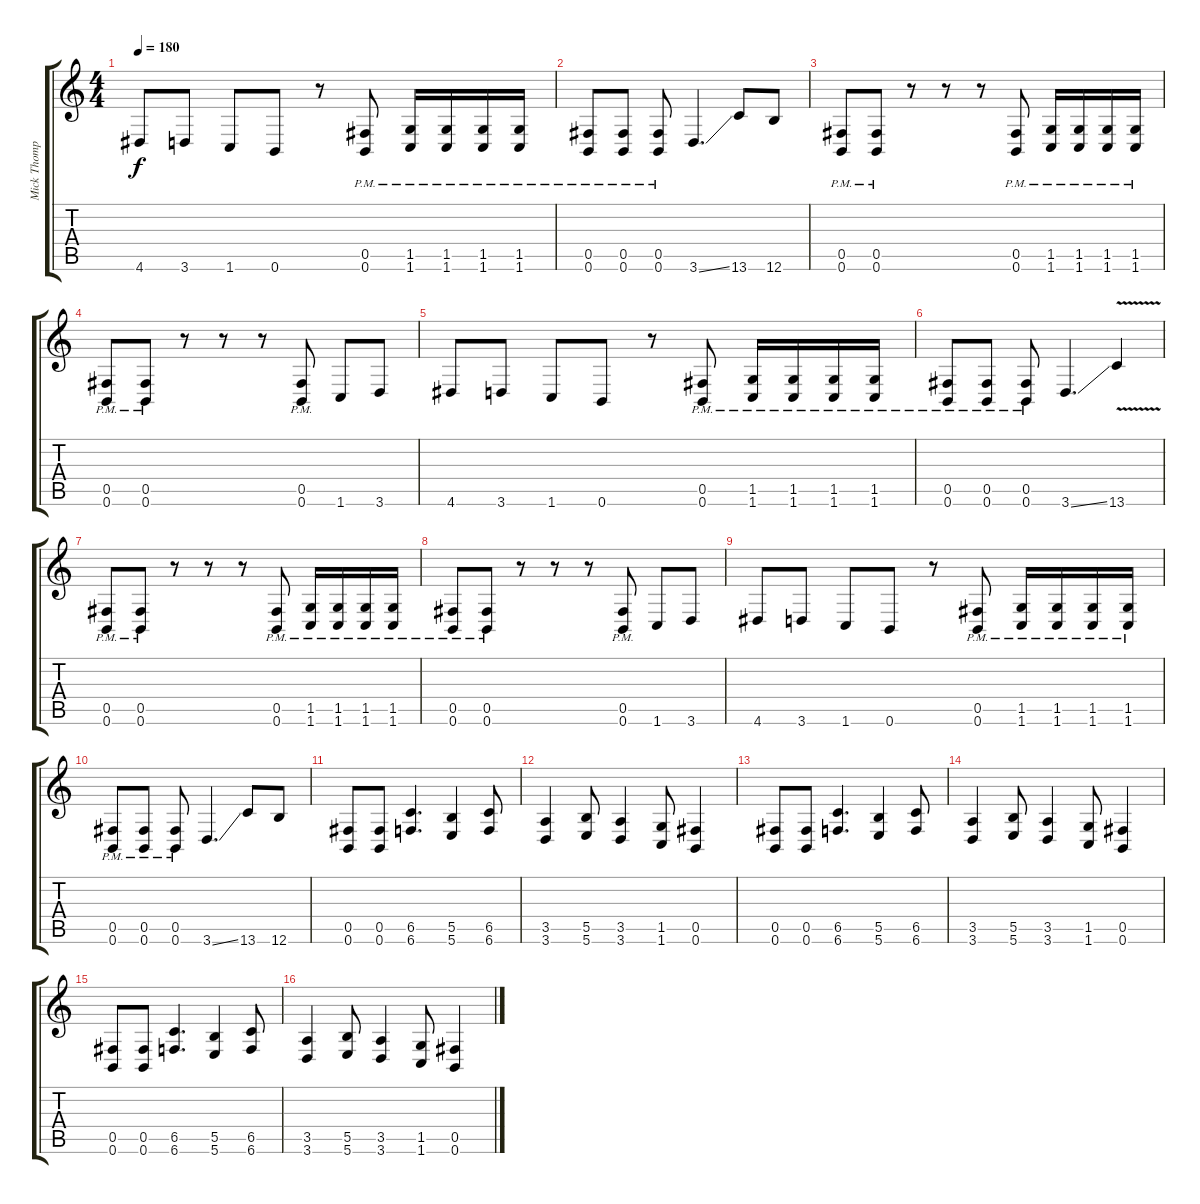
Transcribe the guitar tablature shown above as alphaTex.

\track ("Mick Thompson" "Mick Thomp") {instrument distortionguitar}
\staff {score tabs}
\tuning (Db4 Ab3 E3 B2 Gb2 B1) {hide}
\ts (4 4)
\tempo 180
\clef g2
\ks c
4.6.8{dy f} 3.6.8 1.6.8 0.6.8 r.8 (0.5{pm} 0.6{pm}).8 (1.5{pm} 1.6{pm}).16 (1.5{pm} 1.6{pm}).16 (1.5{pm} 1.6{pm}).16 (1.5{pm} 1.6{pm}).16 |
(0.5{pm} 0.6{pm}).8 (0.5{pm} 0.6{pm}).8 (0.5{pm} 0.6{pm}).8 3.6{ss}.4{d} 13.6.8 12.6.8 |
(0.5{pm} 0.6{pm}).8 (0.5{pm} 0.6{pm}).8 r.8 r.8 r.8 (0.5{pm} 0.6{pm}).8 (1.5{pm} 1.6{pm}).16 (1.5{pm} 1.6{pm}).16 (1.5{pm} 1.6{pm}).16 (1.5{pm} 1.6{pm}).16 |
(0.5{pm} 0.6{pm}).8 (0.5{pm} 0.6{pm}).8 r.8 r.8 r.8 (0.5{pm} 0.6{pm}).8 1.6.8 3.6.8 |
4.6.8 3.6.8 1.6.8 0.6.8 r.8 (0.5{pm} 0.6{pm}).8 (1.5{pm} 1.6{pm}).16 (1.5{pm} 1.6{pm}).16 (1.5{pm} 1.6{pm}).16 (1.5{pm} 1.6{pm}).16 |
(0.5{pm} 0.6{pm}).8 (0.5{pm} 0.6{pm}).8 (0.5{pm} 0.6{pm}).8 3.6{ss}.4{d} 13.6{v}.4 |
(0.5{pm} 0.6{pm}).8 (0.5{pm} 0.6{pm}).8 r.8 r.8 r.8 (0.5{pm} 0.6{pm}).8 (1.5{pm} 1.6{pm}).16 (1.5{pm} 1.6{pm}).16 (1.5{pm} 1.6{pm}).16 (1.5{pm} 1.6{pm}).16 |
(0.5{pm} 0.6{pm}).8 (0.5{pm} 0.6{pm}).8 r.8 r.8 r.8 (0.5{pm} 0.6{pm}).8 1.6.8 3.6.8 |
4.6.8 3.6.8 1.6.8 0.6.8 r.8 (0.5{pm} 0.6{pm}).8 (1.5{pm} 1.6{pm}).16 (1.5{pm} 1.6{pm}).16 (1.5{pm} 1.6{pm}).16 (1.5{pm} 1.6{pm}).16 |
(0.5{pm} 0.6{pm}).8 (0.5{pm} 0.6{pm}).8 (0.5{pm} 0.6{pm}).8 3.6{ss}.4{d} 13.6.8 12.6.8 |
(0.5 0.6).8 (0.5 0.6).8 (6.5 6.6).4{d} (5.5 5.6).4 (6.5 6.6).8 |
(3.5 3.6).4 (5.5 5.6).8 (3.5 3.6).4 (1.5 1.6).8 (0.5 0.6).4 |
(0.5 0.6).8 (0.5 0.6).8 (6.5 6.6).4{d} (5.5 5.6).4 (6.5 6.6).8 |
(3.5 3.6).4 (5.5 5.6).8 (3.5 3.6).4 (1.5 1.6).8 (0.5 0.6).4 |
(0.5 0.6).8 (0.5 0.6).8 (6.5 6.6).4{d} (5.5 5.6).4 (6.5 6.6).8 |
(3.5 3.6).4 (5.5 5.6).8 (3.5 3.6).4 (1.5 1.6).8 (0.5 0.6).4
